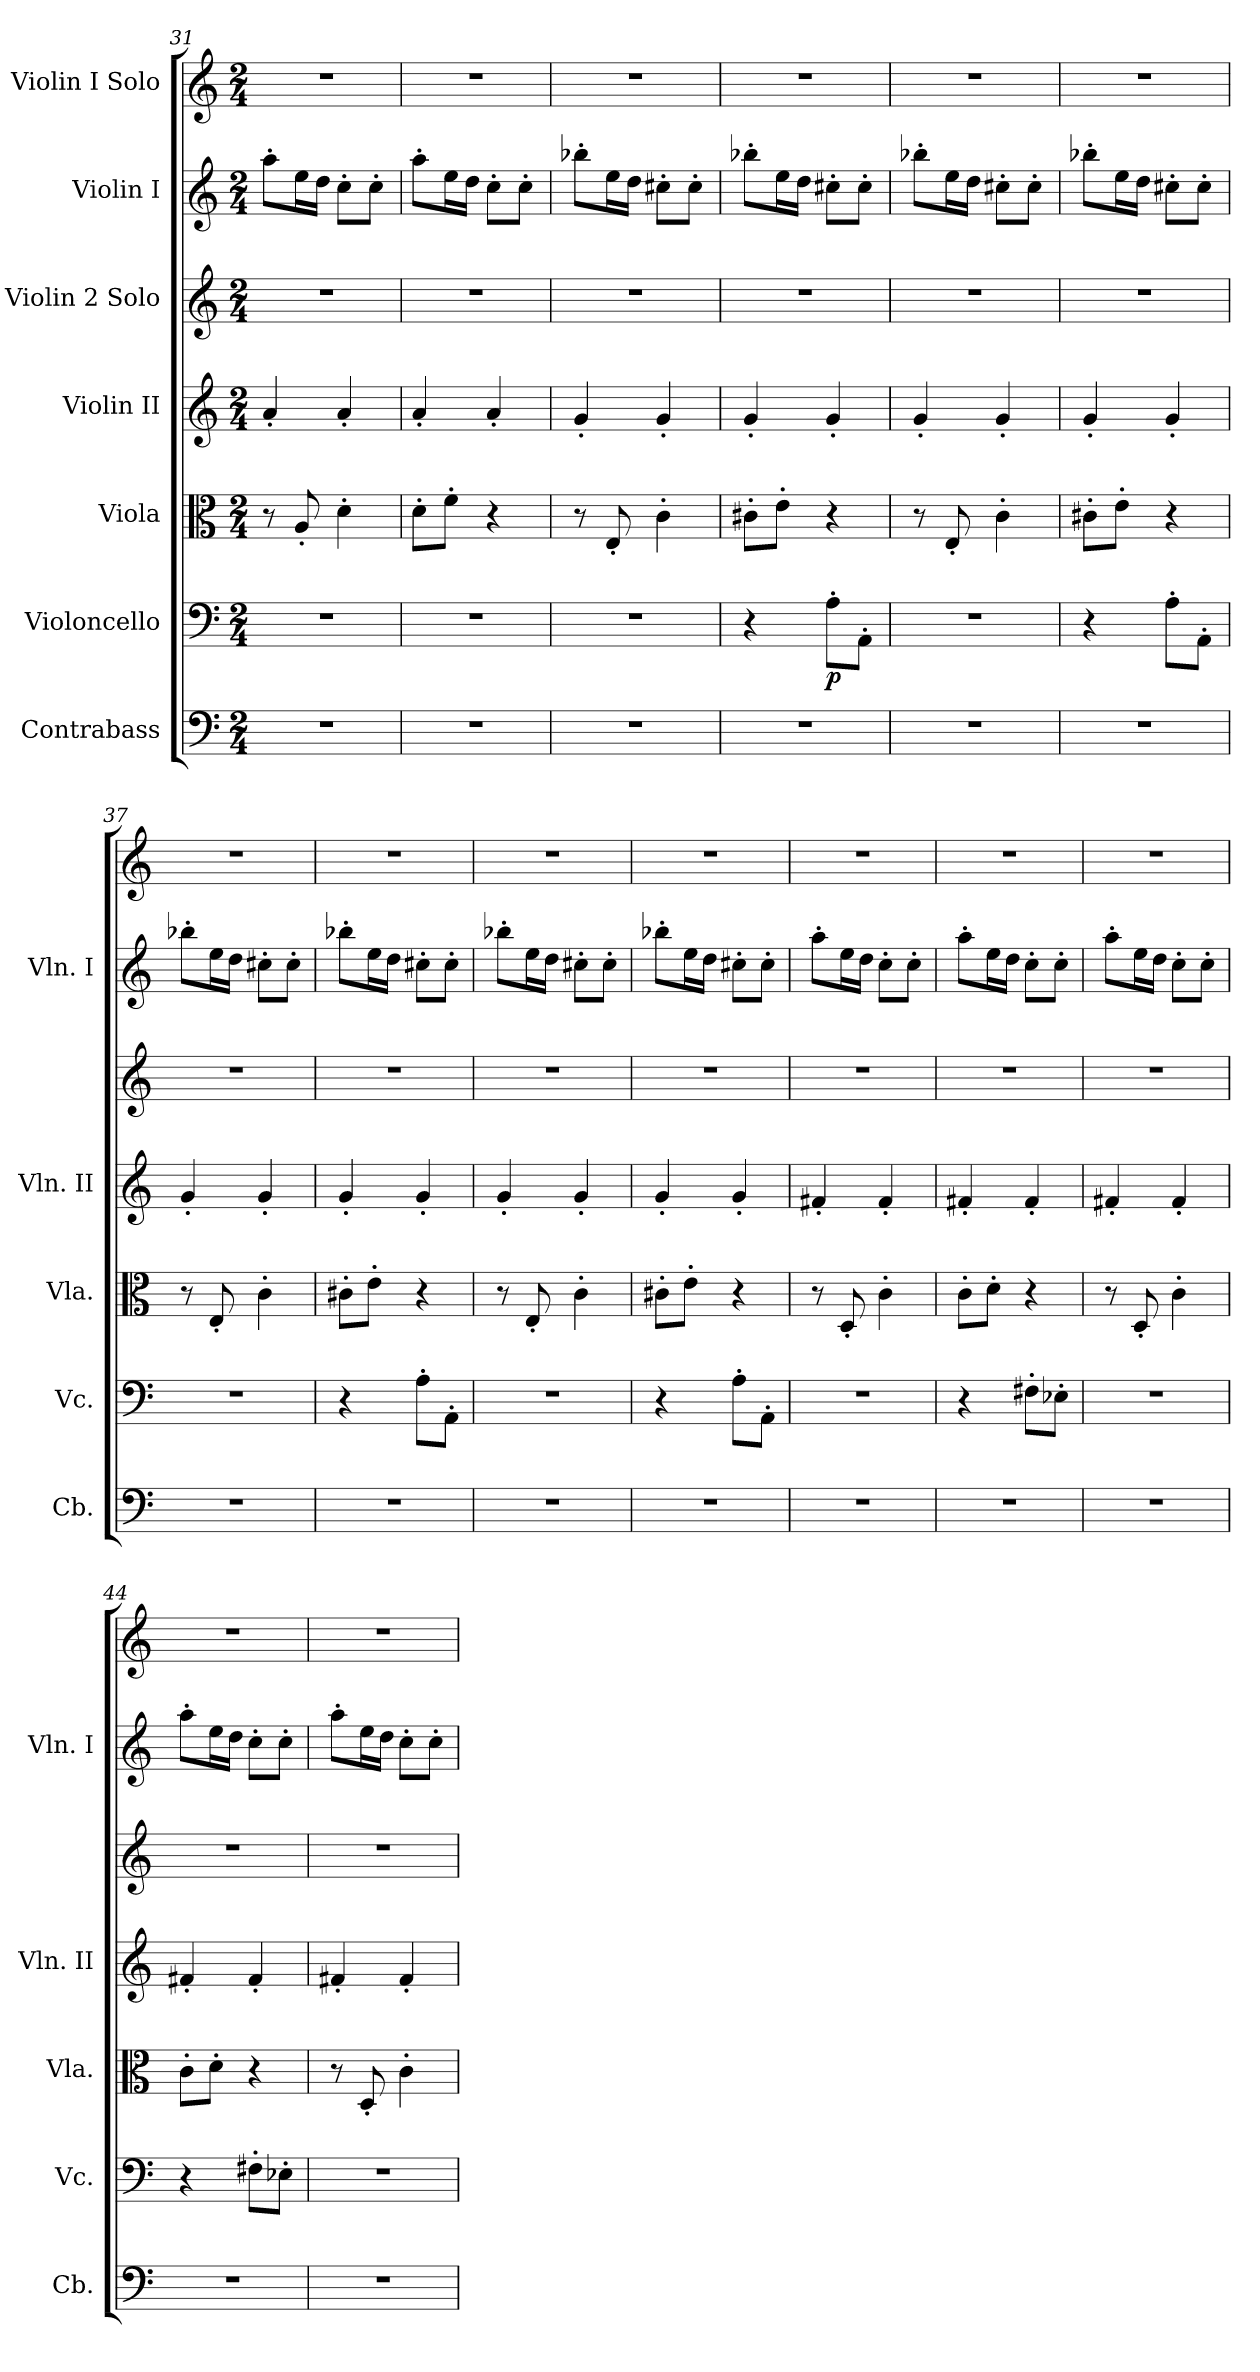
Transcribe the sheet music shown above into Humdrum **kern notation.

**kern	**kern	**dynam	**kern	**kern	**kern	**kern	**kern
*part7	*part6	*part6	*part5	*part4	*part3	*part2	*part1
*staff7	*staff6	*staff6	*staff5	*staff4	*staff3	*staff2	*staff1
*I"Contrabass	*I"Violoncello	*	*I"Viola	*I"Violin II	*I"Violin 2 Solo	*I"Violin I	*I"Violin I Solo
*I'Cb.	*I'Vc.	*	*I'Vla.	*I'Vln. II	*	*I'Vln. I	*
*clefF4	*clefF4	*	*clefC3	*clefG2	*clefG2	*clefG2	*clefG2
*ITrd7c12	*	*	*	*	*	*	*
*k[]	*k[]	*	*k[]	*k[]	*k[]	*k[]	*k[]
*M2/4	*M2/4	*	*M2/4	*M2/4	*M2/4	*M2/4	*M2/4
=31	=31	=31	=31	=31	=31	=31	=31
2r	2r	.	8r	4a'/	2r	8aa'\L	2r
.	.	.	8A'/	.	.	16ee\L	.
.	.	.	.	.	.	16dd\JJ	.
.	.	.	4d'\	4a'/	.	8cc'\L	.
.	.	.	.	.	.	8cc'\J	.
!!LO:PB:g=z
=32	=32	=32	=32	=32	=32	=32	=32
2r	2r	.	8d'\L	4a'/	2r	8aa'\L	2r
.	.	.	8f'\J	.	.	16ee\L	.
.	.	.	.	.	.	16dd\JJ	.
.	.	.	4r	4a'/	.	8cc'\L	.
.	.	.	.	.	.	8cc'\J	.
=33	=33	=33	=33	=33	=33	=33	=33
2r	2r	.	8r	4g'/	2r	8bb-X'\L	2r
.	.	.	8E'/	.	.	16ee\L	.
.	.	.	.	.	.	16dd\JJ	.
.	.	.	4c'\	4g'/	.	8cc#X'\L	.
.	.	.	.	.	.	8cc#'\J	.
=34	=34	=34	=34	=34	=34	=34	=34
2r	4r	.	8c#X'\L	4g'/	2r	8bb-X'\L	2r
.	.	.	8e'\J	.	.	16ee\L	.
.	.	.	.	.	.	16dd\JJ	.
!	!	!LO:DY:b	!	!	!	!	!
.	8A'\L	p	4r	4g'/	.	8cc#X'\L	.
.	8AA'\J	.	.	.	.	8cc#'\J	.
=35	=35	=35	=35	=35	=35	=35	=35
2r	2r	.	8r	4g'/	2r	8bb-X'\L	2r
.	.	.	8E'/	.	.	16ee\L	.
.	.	.	.	.	.	16dd\JJ	.
.	.	.	4c'\	4g'/	.	8cc#X'\L	.
.	.	.	.	.	.	8cc#'\J	.
=36	=36	=36	=36	=36	=36	=36	=36
2r	4r	.	8c#X'\L	4g'/	2r	8bb-X'\L	2r
.	.	.	8e'\J	.	.	16ee\L	.
.	.	.	.	.	.	16dd\JJ	.
.	8A'\L	.	4r	4g'/	.	8cc#X'\L	.
.	8AA'\J	.	.	.	.	8cc#'\J	.
=37	=37	=37	=37	=37	=37	=37	=37
2r	2r	.	8r	4g'/	2r	8bb-X'\L	2r
.	.	.	8E'/	.	.	16ee\L	.
.	.	.	.	.	.	16dd\JJ	.
.	.	.	4c'\	4g'/	.	8cc#X'\L	.
.	.	.	.	.	.	8cc#'\J	.
=38	=38	=38	=38	=38	=38	=38	=38
2r	4r	.	8c#X'\L	4g'/	2r	8bb-X'\L	2r
.	.	.	8e'\J	.	.	16ee\L	.
.	.	.	.	.	.	16dd\JJ	.
.	8A'\L	.	4r	4g'/	.	8cc#X'\L	.
.	8AA'\J	.	.	.	.	8cc#'\J	.
!!LO:PB:g=z
=39	=39	=39	=39	=39	=39	=39	=39
2r	2r	.	8r	4g'/	2r	8bb-X'\L	2r
.	.	.	8E'/	.	.	16ee\L	.
.	.	.	.	.	.	16dd\JJ	.
.	.	.	4c'\	4g'/	.	8cc#X'\L	.
.	.	.	.	.	.	8cc#'\J	.
=40	=40	=40	=40	=40	=40	=40	=40
2r	4r	.	8c#X'\L	4g'/	2r	8bb-X'\L	2r
.	.	.	8e'\J	.	.	16ee\L	.
.	.	.	.	.	.	16dd\JJ	.
.	8A'\L	.	4r	4g'/	.	8cc#X'\L	.
.	8AA'\J	.	.	.	.	8cc#'\J	.
=41	=41	=41	=41	=41	=41	=41	=41
2r	2r	.	8r	4f#X'/	2r	8aa'\L	2r
.	.	.	8D'/	.	.	16ee\L	.
.	.	.	.	.	.	16dd\JJ	.
.	.	.	4c'\	4f#'/	.	8cc'\L	.
.	.	.	.	.	.	8cc'\J	.
=42	=42	=42	=42	=42	=42	=42	=42
2r	4r	.	8c'\L	4f#X'/	2r	8aa'\L	2r
.	.	.	8d'\J	.	.	16ee\L	.
.	.	.	.	.	.	16dd\JJ	.
.	8F#X'\L	.	4r	4f#'/	.	8cc'\L	.
.	8E-X'\J	.	.	.	.	8cc'\J	.
=43	=43	=43	=43	=43	=43	=43	=43
2r	2r	.	8r	4f#X'/	2r	8aa'\L	2r
.	.	.	8D'/	.	.	16ee\L	.
.	.	.	.	.	.	16dd\JJ	.
.	.	.	4c'\	4f#'/	.	8cc'\L	.
.	.	.	.	.	.	8cc'\J	.
=44	=44	=44	=44	=44	=44	=44	=44
2r	4r	.	8c'\L	4f#X'/	2r	8aa'\L	2r
.	.	.	8d'\J	.	.	16ee\L	.
.	.	.	.	.	.	16dd\JJ	.
.	8F#X'\L	.	4r	4f#'/	.	8cc'\L	.
.	8E-X'\J	.	.	.	.	8cc'\J	.
=45	=45	=45	=45	=45	=45	=45	=45
2r	2r	.	8r	4f#X'/	2r	8aa'\L	2r
.	.	.	8D'/	.	.	16ee\L	.
.	.	.	.	.	.	16dd\JJ	.
.	.	.	4c'\	4f#'/	.	8cc'\L	.
.	.	.	.	.	.	8cc'\J	.
=	=	=	=	=	=	=	=
*-	*-	*-	*-	*-	*-	*-	*-
